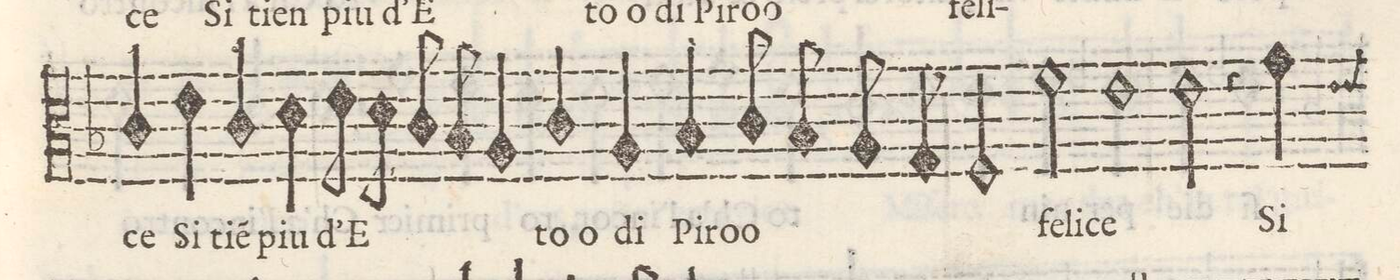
**kern	**text
*I"TENORE	*
*clefC3	*
*k[b-]	*
*met(C)	*
*M2/1	*
4c/	-ce
4e\	Si
4c/	tie(n)
4d\	piu
=31-	=31-
8e\	d`E-
8d\	.
8c/	.
8B-/	.
4A/	.
4c/	-to
4A/	o di
4B-/	Pi-
8c/	-roo
8B-/	.
8A/	.
8G/	.
=32-	=32-
2F/	.
2f\	fe-
1e	-li-
=33-	=33-
2e\	-ce
4r	.
4g\	Si
*-	*-
